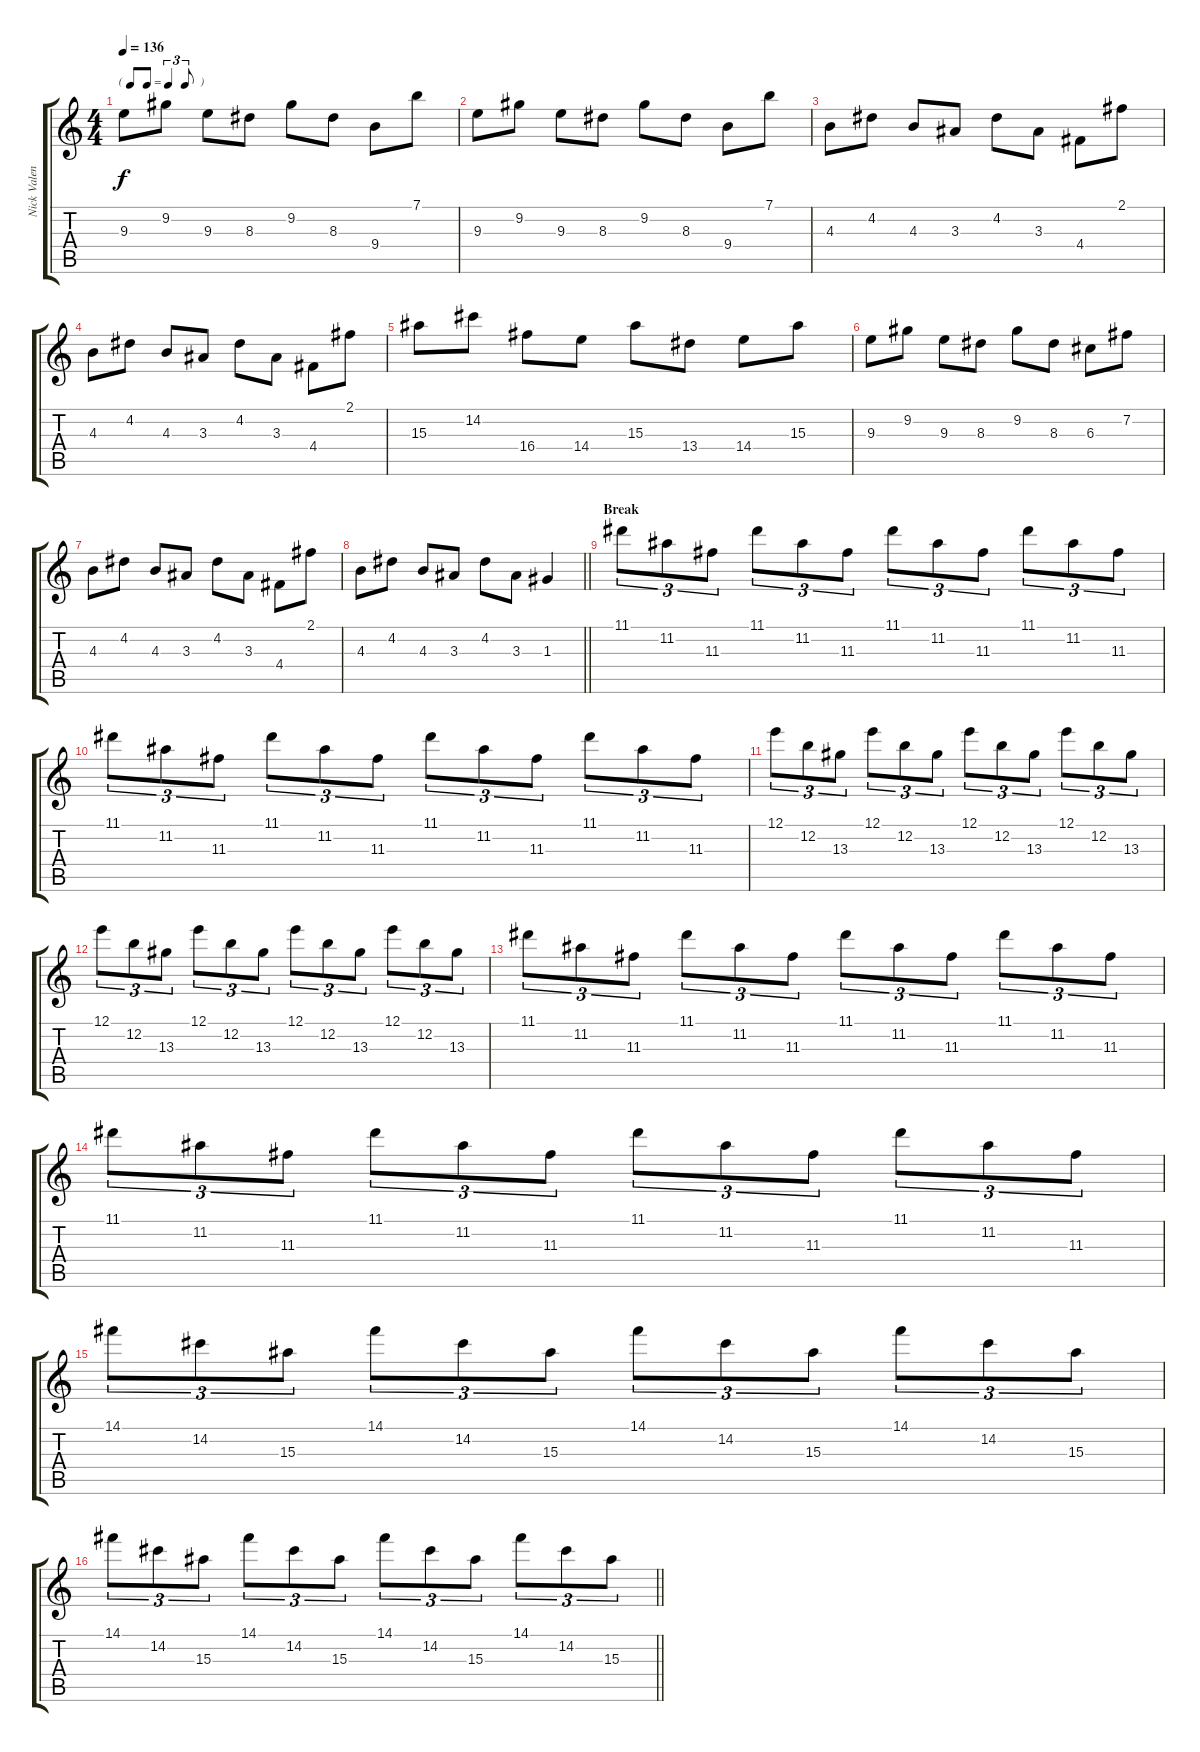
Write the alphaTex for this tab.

\track ("Nick Valensi" "Nick Valen") {instrument overdrivenguitar}
\staff {score tabs}
\tuning (E4 B3 G3 D3 A2 E2) {hide}
\ts (4 4)
\tf triplet8th
\tempo 136
\clef g2
\ks c
9.3.8{dy f} 9.2.8 9.3.8 8.3.8 9.2.8 8.3.8 9.4.8 7.1.8 |
9.3.8 9.2.8 9.3.8 8.3.8 9.2.8 8.3.8 9.4.8 7.1.8 |
4.3.8 4.2.8 4.3.8 3.3.8 4.2.8 3.3.8 4.4.8 2.1.8 |
4.3.8 4.2.8 4.3.8 3.3.8 4.2.8 3.3.8 4.4.8 2.1.8 |
15.3.8 14.2.8 16.4.8 14.4.8 15.3.8 13.4.8 14.4.8 15.3.8 |
9.3.8 9.2.8 9.3.8 8.3.8 9.2.8 8.3.8 6.3.8 7.2.8 |
4.3.8 4.2.8 4.3.8 3.3.8 4.2.8 3.3.8 4.4.8 2.1.8 |
\barLineRight lightlight
4.3.8 4.2.8 4.3.8 3.3.8 4.2.8 3.3.8 1.3.4 |
\section ("" "Break")
11.1.8{tu (3 2) instrument overdrivenguitar} 11.2.8{tu (3 2)} 11.3.8{tu (3 2)} 11.1.8{tu (3 2)} 11.2.8{tu (3 2)} 11.3.8{tu (3 2)} 11.1.8{tu (3 2)} 11.2.8{tu (3 2)} 11.3.8{tu (3 2)} 11.1.8{tu (3 2)} 11.2.8{tu (3 2)} 11.3.8{tu (3 2)} |
11.1.8{tu (3 2)} 11.2.8{tu (3 2)} 11.3.8{tu (3 2)} 11.1.8{tu (3 2)} 11.2.8{tu (3 2)} 11.3.8{tu (3 2)} 11.1.8{tu (3 2)} 11.2.8{tu (3 2)} 11.3.8{tu (3 2)} 11.1.8{tu (3 2)} 11.2.8{tu (3 2)} 11.3.8{tu (3 2)} |
12.1.8{tu (3 2)} 12.2.8{tu (3 2)} 13.3.8{tu (3 2)} 12.1.8{tu (3 2)} 12.2.8{tu (3 2)} 13.3.8{tu (3 2)} 12.1.8{tu (3 2)} 12.2.8{tu (3 2)} 13.3.8{tu (3 2)} 12.1.8{tu (3 2)} 12.2.8{tu (3 2)} 13.3.8{tu (3 2)} |
12.1.8{tu (3 2)} 12.2.8{tu (3 2)} 13.3.8{tu (3 2)} 12.1.8{tu (3 2)} 12.2.8{tu (3 2)} 13.3.8{tu (3 2)} 12.1.8{tu (3 2)} 12.2.8{tu (3 2)} 13.3.8{tu (3 2)} 12.1.8{tu (3 2)} 12.2.8{tu (3 2)} 13.3.8{tu (3 2)} |
11.1.8{tu (3 2)} 11.2.8{tu (3 2)} 11.3.8{tu (3 2)} 11.1.8{tu (3 2)} 11.2.8{tu (3 2)} 11.3.8{tu (3 2)} 11.1.8{tu (3 2)} 11.2.8{tu (3 2)} 11.3.8{tu (3 2)} 11.1.8{tu (3 2)} 11.2.8{tu (3 2)} 11.3.8{tu (3 2)} |
11.1.8{tu (3 2)} 11.2.8{tu (3 2)} 11.3.8{tu (3 2)} 11.1.8{tu (3 2)} 11.2.8{tu (3 2)} 11.3.8{tu (3 2)} 11.1.8{tu (3 2)} 11.2.8{tu (3 2)} 11.3.8{tu (3 2)} 11.1.8{tu (3 2)} 11.2.8{tu (3 2)} 11.3.8{tu (3 2)} |
14.1.8{tu (3 2)} 14.2.8{tu (3 2)} 15.3.8{tu (3 2)} 14.1.8{tu (3 2)} 14.2.8{tu (3 2)} 15.3.8{tu (3 2)} 14.1.8{tu (3 2)} 14.2.8{tu (3 2)} 15.3.8{tu (3 2)} 14.1.8{tu (3 2)} 14.2.8{tu (3 2)} 15.3.8{tu (3 2)} |
\barLineRight lightlight
14.1.8{tu (3 2)} 14.2.8{tu (3 2)} 15.3.8{tu (3 2)} 14.1.8{tu (3 2)} 14.2.8{tu (3 2)} 15.3.8{tu (3 2)} 14.1.8{tu (3 2)} 14.2.8{tu (3 2)} 15.3.8{tu (3 2)} 14.1.8{tu (3 2)} 14.2.8{tu (3 2)} 15.3.8{tu (3 2)}
